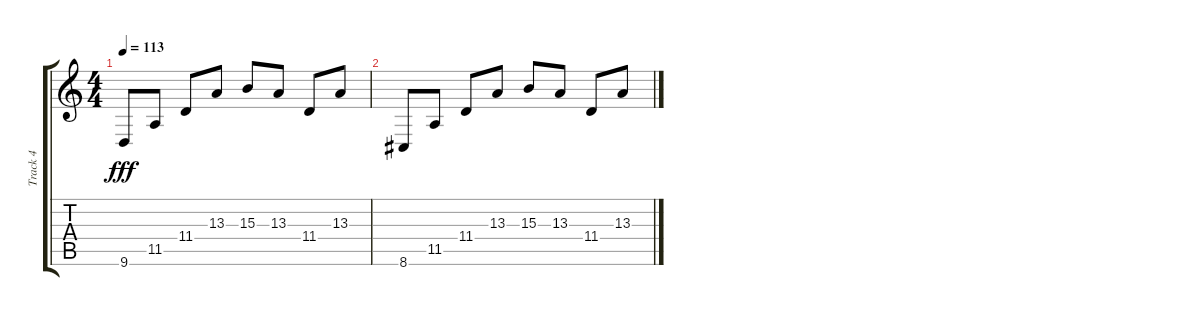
\track ("Track 4" "Track 4") {instrument lead1square}
\staff {score tabs}
\tuning (F4 C4 Ab3 Eb3 Bb2 F2) {hide}
\ts (4 4)
\tempo 113
\clef g2
\ks c
9.6.8{dy fff} 11.5.8 11.4.8 13.3.8 15.3.8 13.3.8 11.4.8 13.3.8 |
8.6.8 11.5.8 11.4.8 13.3.8 15.3.8 13.3.8 11.4.8 13.3.8
